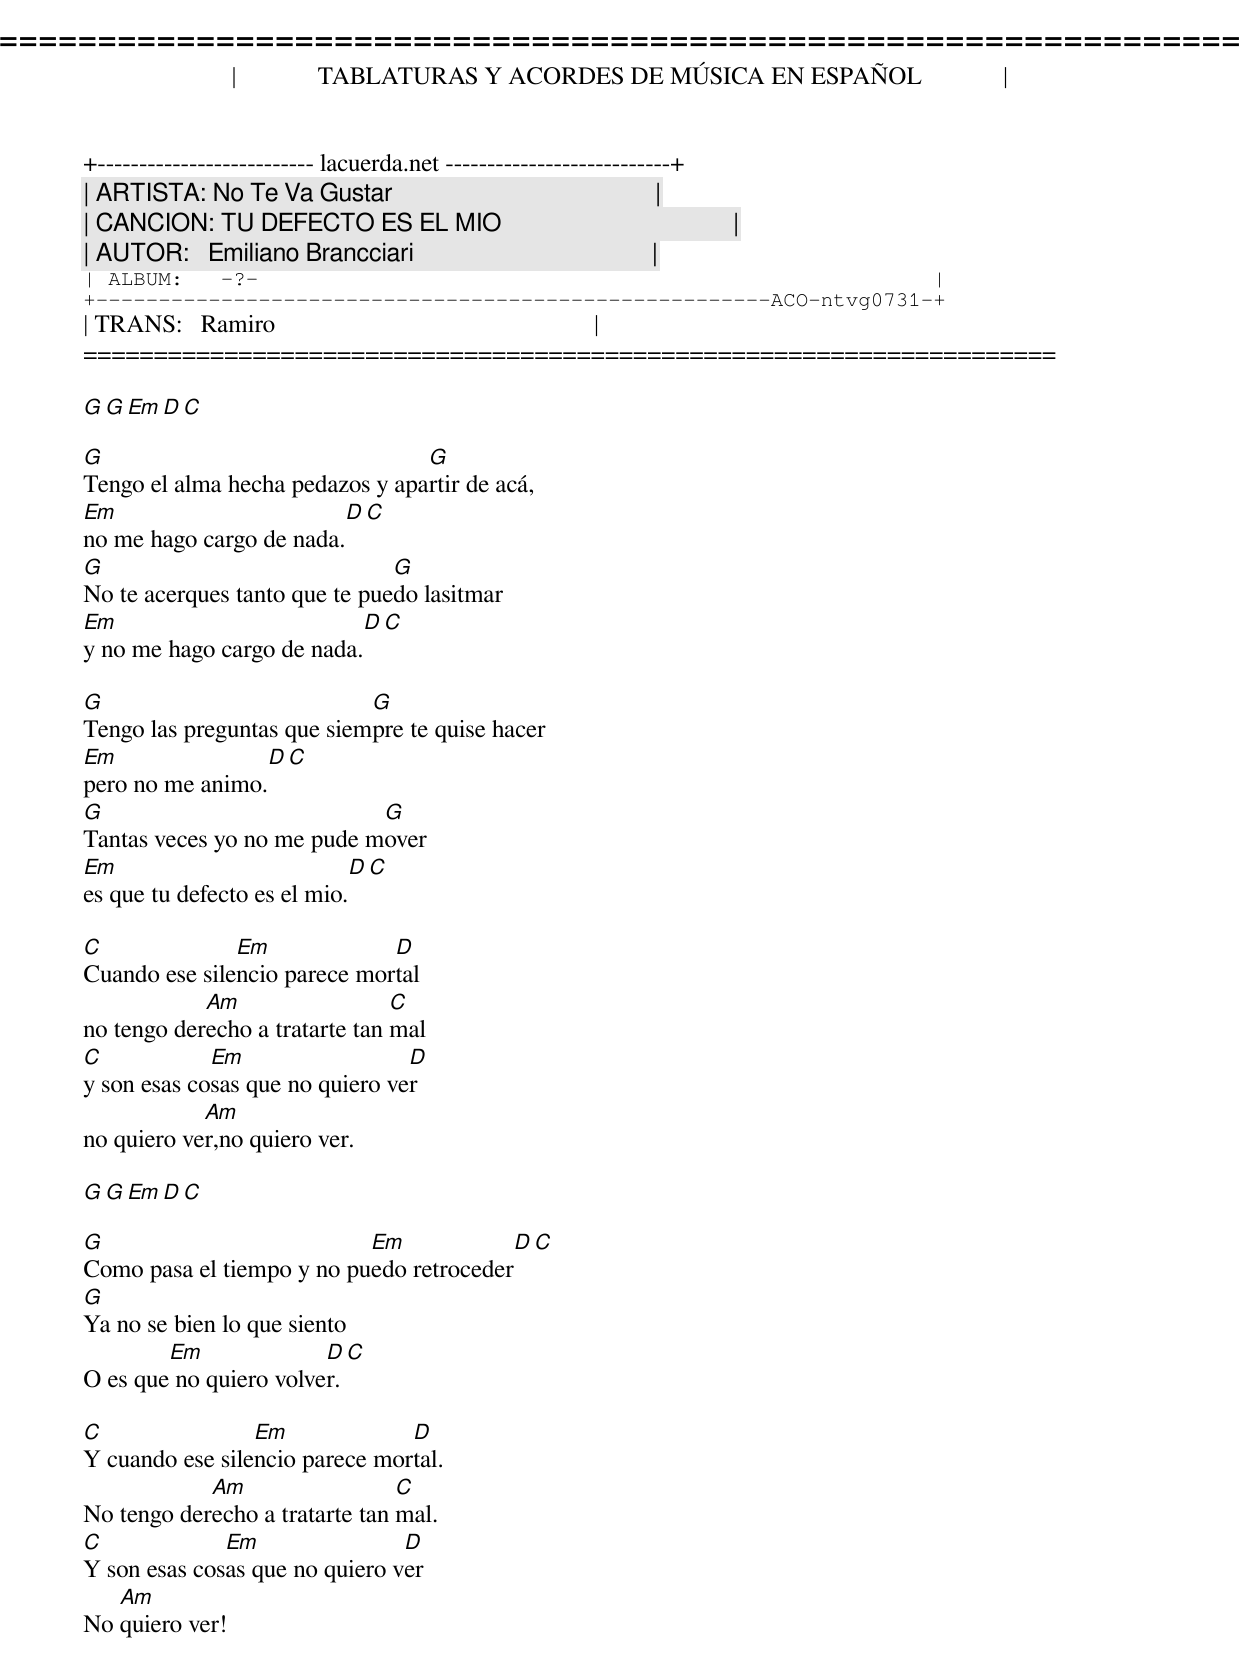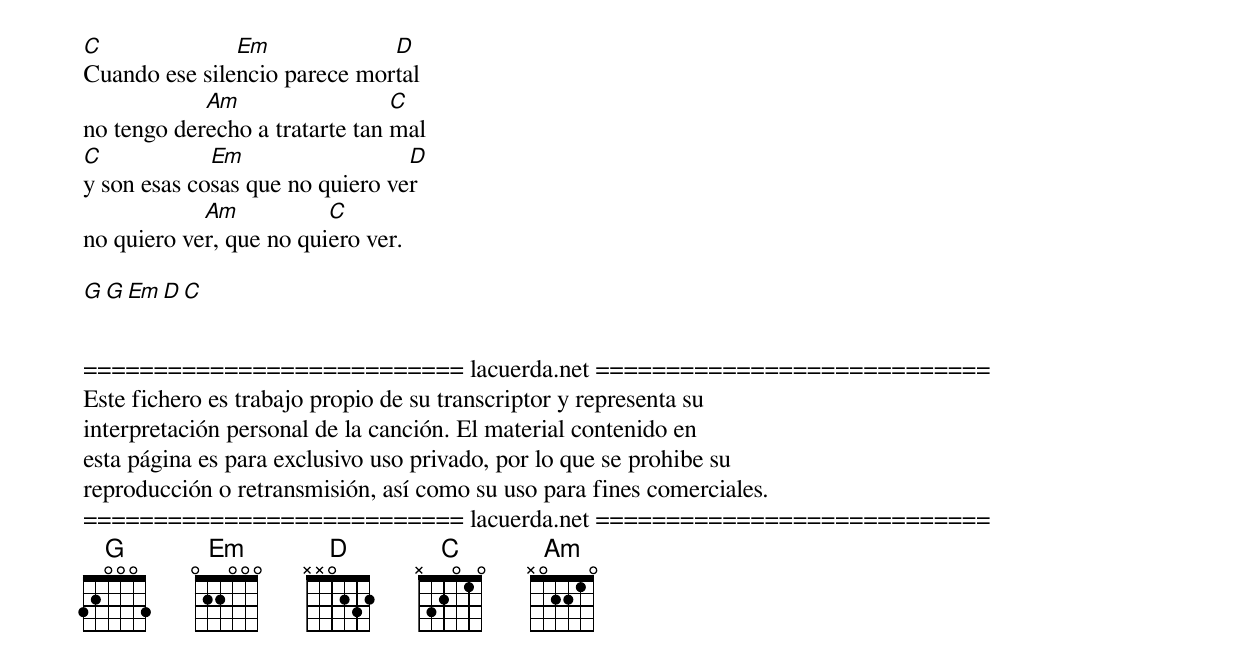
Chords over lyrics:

=====================================================================
|             TABLATURAS Y ACORDES DE MÚSICA EN ESPAÑOL             |
+-------------------------- lacuerda.net ---------------------------+
| ARTISTA: No Te Va Gustar                                          |
| CANCION: TU DEFECTO ES EL MIO                                     |
| AUTOR:   Emiliano Brancciari                                      |
| ALBUM:   -?-                                                      |
+------------------------------------------------------ACO-ntvg0731-+
| TRANS:   Ramiro                                                   |
=====================================================================

G G Em D C

G                                G
Tengo el alma hecha pedazos y apartir de acá,
Em                        D   C
no me hago cargo de nada.
G                              G
No te acerques tanto que te puedo lasitmar
Em                          D    C
y no me hago cargo de nada.

G                           G
Tengo las preguntas que siempre te quise hacer
Em                  D    C
pero no me animo.
G                           G
Tantas veces yo no me pude mover
Em                          D   C
es que tu defecto es el mio.

C              Em             D
Cuando ese silencio parece mortal
            Am                  C
no tengo derecho a tratarte tan mal
C            Em                  D
y son esas cosas que no quiero ver
            Am
no quiero ver,no quiero ver.

G G Em D C

G                          Em             D   C
Como pasa el tiempo y no puedo retroceder
G
Ya no se bien lo que siento
        Em              D     C
O es que no quiero volver.

C                Em             D
Y cuando ese silencio parece mortal.
            Am                  C
No tengo derecho a tratarte tan mal.
C             Em                D
Y son esas cosas que no quiero ver
   Am
No quiero ver!


C              Em             D
Cuando ese silencio parece mortal
            Am                  C
no tengo derecho a tratarte tan mal
C            Em                  D
y son esas cosas que no quiero ver
            Am           C
no quiero ver, que no quiero ver.

G G Em D C


=========================== lacuerda.net ============================
Este fichero es trabajo propio de su transcriptor y representa su
interpretación personal de la canción. El material contenido en
esta página es para exclusivo uso privado, por lo que se prohibe su
reproducción o retransmisión, así como su uso para fines comerciales.
=========================== lacuerda.net ============================
